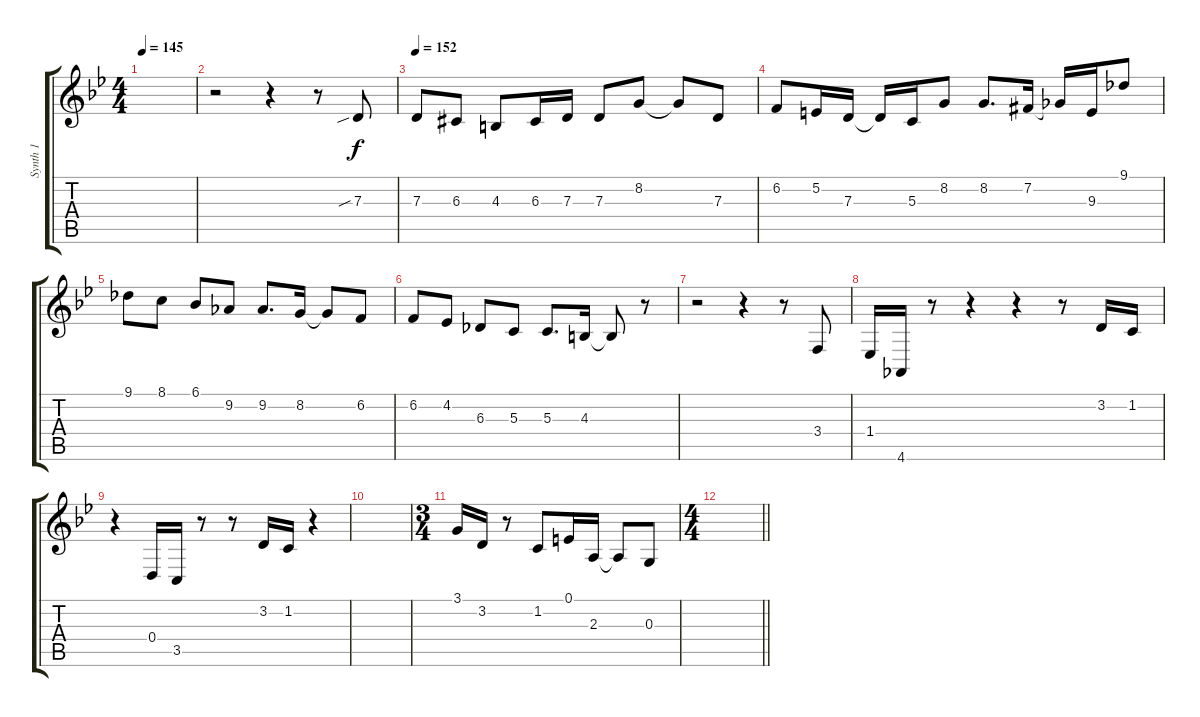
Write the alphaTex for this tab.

\track ("Synth 1" "Synth 1") {instrument lead2sawtooth}
\staff {score tabs}
\tuning (E4 B3 G3 D3 A2 E2) {hide}
\ts (4 4)
\tempo 145
\clef g2
\ks bb
|
r.2 r.4 r.8 7.3{sib}.8 |
\tempo 152
7.3.8 6.3{acc #}.8 4.3.8 6.3{acc #}.16 7.3.16 7.3.8 8.2.8 8.2{t}.8 7.3.8 |
6.2.8 5.2.16 7.3.16 7.3{t}.16 5.3.16 8.2.8 8.2.8{d} 7.2{acc #}.16 7.2{t}.16 9.3.16 9.1.8 |
9.1.8 8.1.8 6.1.8 9.2.8 9.2.8{d} 8.2.16 8.2{t}.8 6.2.8 |
6.2.8 4.2.8 6.3.8 5.3.8 5.3.8{d} 4.3.16 4.3{t}.8 r.8 |
r.2 r.4 r.8 3.4.8 |
1.4.16 4.6.16 r.8 r.4 r.4 r.8 3.2.16 1.2.16 |
r.4 0.4.16 3.5.16 r.8 r.8 3.2.16 1.2.16 r.4 |
|
\ts (3 4)
3.1.16 3.2.16 r.8 1.2.8 0.1.16 2.3.16 2.3{t}.8 0.3.8 |
\ts (4 4)
\barLineRight lightlight
